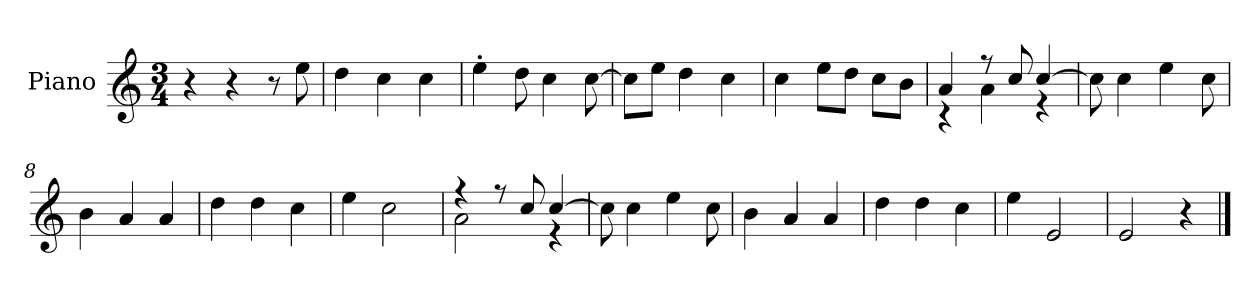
**kern
*part1
*staff1
*I"Piano
*I'P-no
*clefG2
*k[]
*M3/4
*MM172
=1
4r
4r
8r
8ee\
=2
4dd\
4cc\
4cc\
=3
4ee'\
8dd\
4cc\
[8cc\
=4
8cc\L]
8ee\J
4dd\
4cc\
=5
4cc\
8ee\L
8dd\J
8cc\L
8b\J
=6
*^
4a/	4r
8r	4a\
8cc/	.
[4cc/	4r
*v	*v
=7
8cc\]
4cc\
4ee\
8cc\
=8
4b\
4a/
4a/
=9
4dd\
4dd\
4cc\
!!LO:LB:g=z
=10
4ee\
2cc\
=11
*^
4r	2a\
8r	.
8cc/	.
[4cc/	4r
*v	*v
=12
8cc\]
4cc\
4ee\
8cc\
=13
4b\
4a/
4a/
=14
4dd\
4dd\
4cc\
=15
4ee\
2e/
=16
2e/
4r
==
*-
